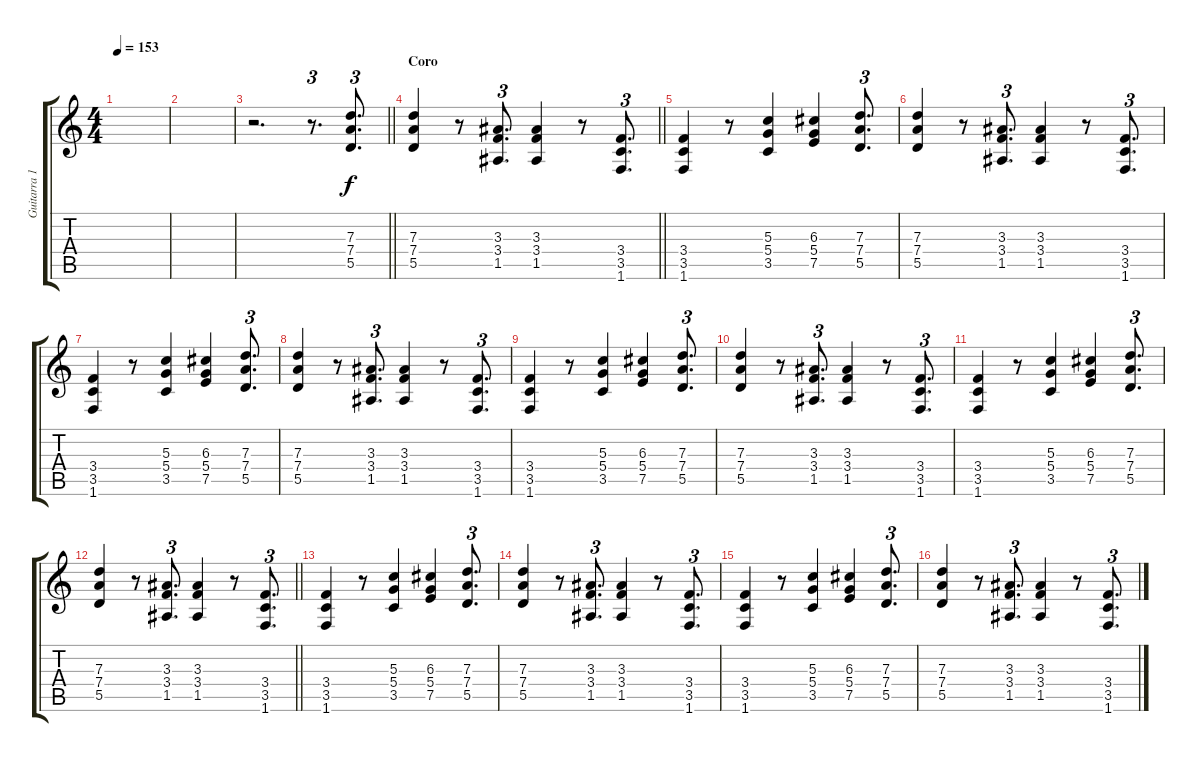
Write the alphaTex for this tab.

\track ("Guitarra 1 (Rafa Gutierrez)" "Guitarra 1") {instrument distortionguitar}
\staff {score tabs}
\tuning (E4 B3 G3 D3 A2 E2) {hide}
\ts (4 4)
\tempo 153
\clef g2
\ks c
|
|
\barLineRight lightlight
r.2{d} r.8{d tu (3 2)} (7.3 7.4 5.5).8{d tu (3 2)} |
\section ("" "Coro")
\barLineRight lightlight
(7.3 7.4 5.5).4 r.8 (3.3 3.4 1.5).8{d tu (3 2)} (3.3 3.4 1.5).4 r.8 (3.4 3.5 1.6).8{d tu (3 2)} |
(3.4 3.5 1.6).4 r.8 (5.3 5.4 3.5).4 (6.3 5.4 7.5).4 (7.3 7.4 5.5).8{d tu (3 2)} |
(7.3 7.4 5.5).4 r.8 (3.3 3.4 1.5).8{d tu (3 2)} (3.3 3.4 1.5).4 r.8 (3.4 3.5 1.6).8{d tu (3 2)} |
(3.4 3.5 1.6).4 r.8 (5.3 5.4 3.5).4 (6.3 5.4 7.5).4 (7.3 7.4 5.5).8{d tu (3 2)} |
(7.3 7.4 5.5).4 r.8 (3.3 3.4 1.5).8{d tu (3 2)} (3.3 3.4 1.5).4 r.8 (3.4 3.5 1.6).8{d tu (3 2)} |
(3.4 3.5 1.6).4 r.8 (5.3 5.4 3.5).4 (6.3 5.4 7.5).4 (7.3 7.4 5.5).8{d tu (3 2)} |
(7.3 7.4 5.5).4 r.8 (3.3 3.4 1.5).8{d tu (3 2)} (3.3 3.4 1.5).4 r.8 (3.4 3.5 1.6).8{d tu (3 2)} |
(3.4 3.5 1.6).4 r.8 (5.3 5.4 3.5).4 (6.3 5.4 7.5).4 (7.3 7.4 5.5).8{d tu (3 2)} |
\barLineRight lightlight
(7.3 7.4 5.5).4 r.8 (3.3 3.4 1.5).8{d tu (3 2)} (3.3 3.4 1.5).4 r.8 (3.4 3.5 1.6).8{d tu (3 2)} |
(3.4 3.5 1.6).4 r.8 (5.3 5.4 3.5).4 (6.3 5.4 7.5).4 (7.3 7.4 5.5).8{d tu (3 2)} |
(7.3 7.4 5.5).4 r.8 (3.3 3.4 1.5).8{d tu (3 2)} (3.3 3.4 1.5).4 r.8 (3.4 3.5 1.6).8{d tu (3 2)} |
(3.4 3.5 1.6).4 r.8 (5.3 5.4 3.5).4 (6.3 5.4 7.5).4 (7.3 7.4 5.5).8{d tu (3 2)} |
(7.3 7.4 5.5).4 r.8 (3.3 3.4 1.5).8{d tu (3 2)} (3.3 3.4 1.5).4 r.8 (3.4 3.5 1.6).8{d tu (3 2)}
